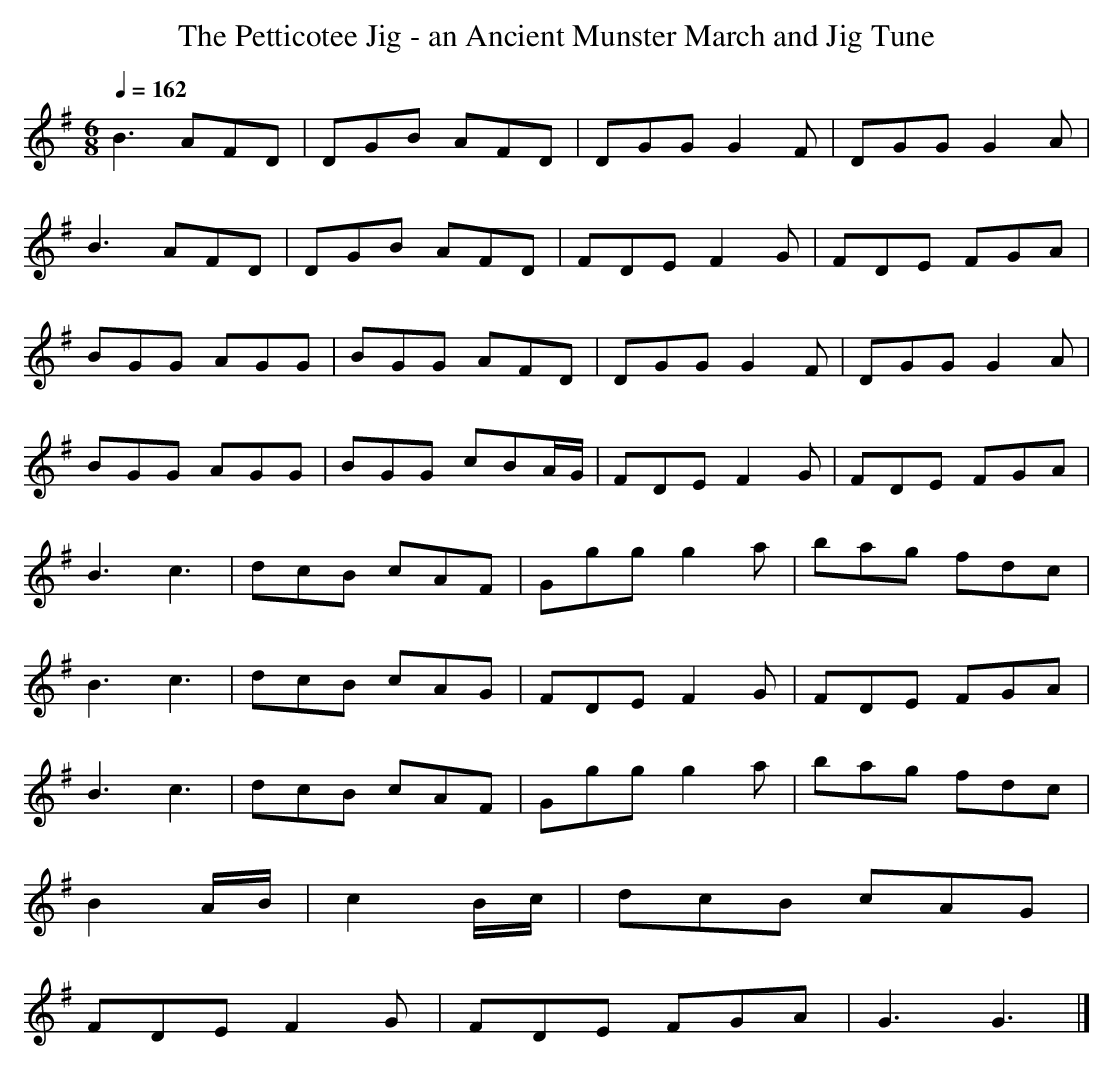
X:1
T: The Petticotee Jig - an Ancient Munster March and Jig Tune
M: 6/8
L: 1/8
Q: 1/4=162
K: G % 1 sharps
V: 1
B3 AFD | DGB AFD | DGG G2F | DGG G2A |
B3 AFD | DGB AFD | FDE F2G | FDE FGA |
BGG AGG | BGG AFD | DGG G2F | DGG G2A |
BGG AGG | BGG cBA/G/ | FDE F2G | FDE FGA |
B3 c3 | dcB cAF | Ggg g2a | bag fdc |
B3 c3 | dcB cAG | FDE F2G | FDE FGA |
B3 c3 | dcB cAF | Ggg g2a | bag fdc |
B2A/B/ | c2B/c/ | dcB cAG |
FDE F2G | FDE FGA | G3 G3 |]
